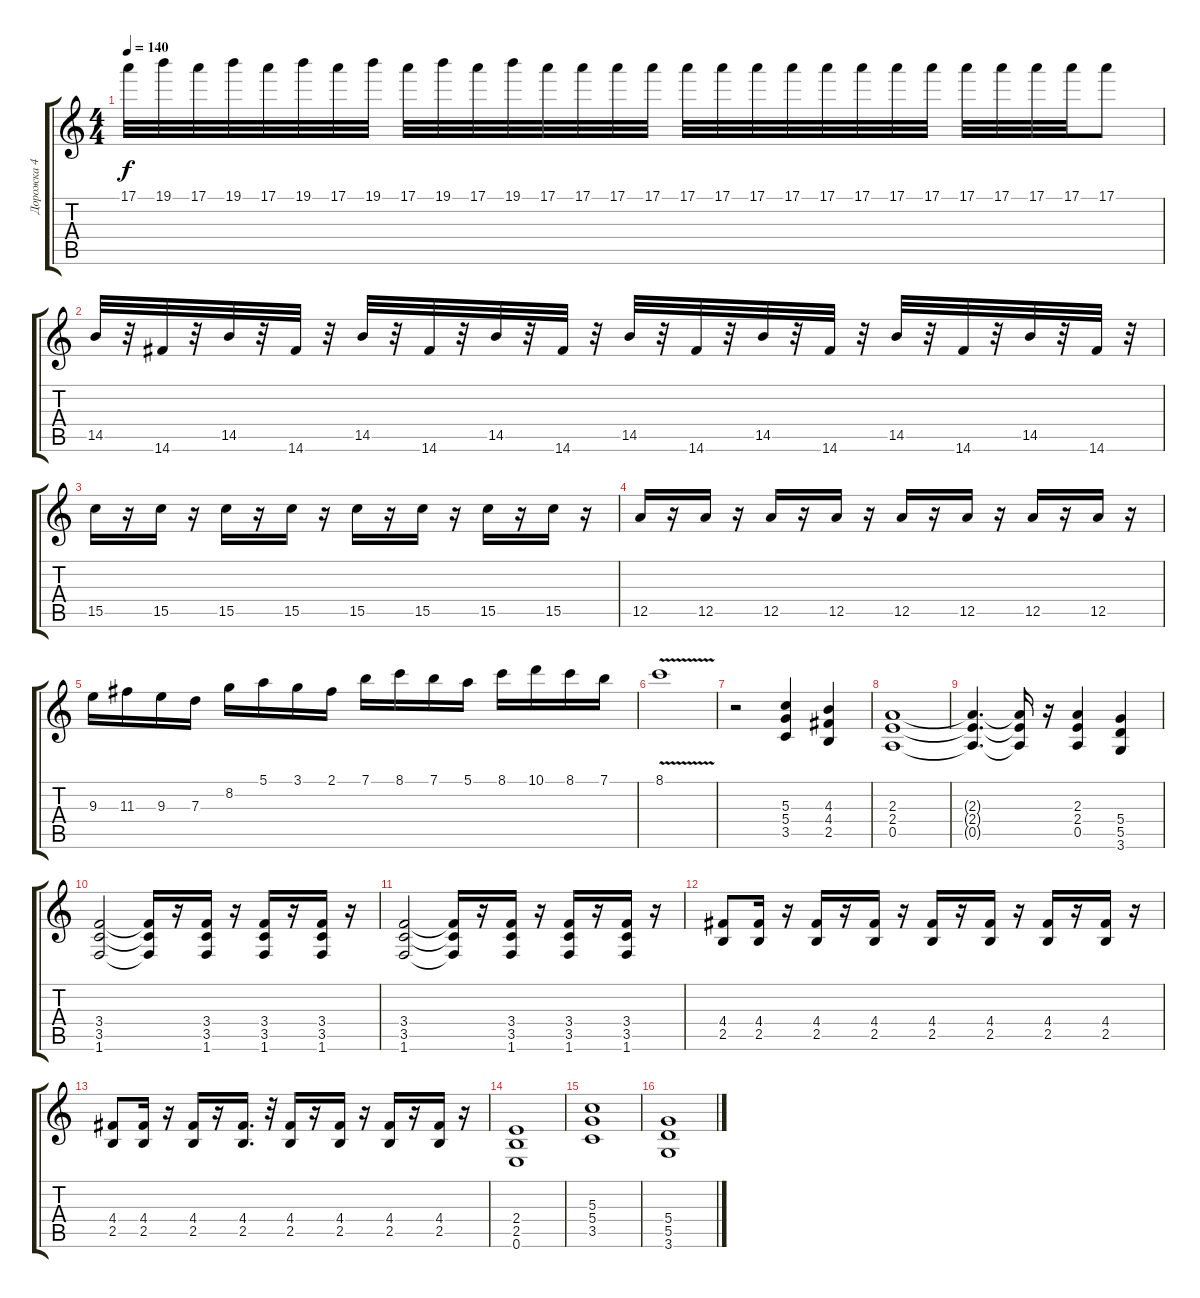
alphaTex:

\track ("Дорожка 4" "Дорожка 4") {instrument distortionguitar}
\staff {score tabs}
\tuning (E4 B3 G3 D3 A2 E2) {hide}
\ts (4 4)
\tempo 140
\clef g2
\ks c
17.1.32{dy f} 19.1.32 17.1.32 19.1.32 17.1.32 19.1.32 17.1.32 19.1.32 17.1.32 19.1.32 17.1.32 19.1.32 17.1.32 17.1.32 17.1.32 17.1.32 17.1.32 17.1.32 17.1.32 17.1.32 17.1.32 17.1.32 17.1.32 17.1.32 17.1.32 17.1.32 17.1.32 17.1.32 17.1.8 |
14.5.32 r.32 14.6.32 r.32 14.5.32 r.32 14.6.32 r.32 14.5.32 r.32 14.6.32 r.32 14.5.32 r.32 14.6.32 r.32 14.5.32 r.32 14.6.32 r.32 14.5.32 r.32 14.6.32 r.32 14.5.32 r.32 14.6.32 r.32 14.5.32 r.32 14.6.32 r.32 |
15.5.16 r.16 15.5.16 r.16 15.5.16 r.16 15.5.16 r.16 15.5.16 r.16 15.5.16 r.16 15.5.16 r.16 15.5.16 r.16 |
12.5.16 r.16 12.5.16 r.16 12.5.16 r.16 12.5.16 r.16 12.5.16 r.16 12.5.16 r.16 12.5.16 r.16 12.5.16 r.16 |
9.3.16 11.3.16 9.3.16 7.3.16 8.2.16 5.1.16 3.1.16 2.1.16 7.1.16 8.1.16 7.1.16 5.1.16 8.1.16 10.1.16 8.1.16 7.1.16 |
8.1{v}.1 |
r.2 (5.3 5.4 3.5).4 (4.3 4.4 2.5).4 |
(2.3 2.4 0.5).1 |
(2.3{t} 2.4{t} 0.5{t}).4{d} (2.3{t} 2.4{t} 0.5{t}).16 r.16 (2.3 2.4 0.5).4 (5.4 5.5 3.6).4 |
(3.4 3.5 1.6).2 (3.4{t} 3.5{t} 1.6{t}).16 r.16 (3.4 3.5 1.6).16 r.16 (3.4 3.5 1.6).16 r.16 (3.4 3.5 1.6).16 r.16 |
(3.4 3.5 1.6).2 (3.4{t} 3.5{t} 1.6{t}).16 r.16 (3.4 3.5 1.6).16 r.16 (3.4 3.5 1.6).16 r.16 (3.4 3.5 1.6).16 r.16 |
(4.4 2.5).8 (4.4 2.5).16 r.16 (4.4 2.5).16 r.16 (4.4 2.5).16 r.16 (4.4 2.5).16 r.16 (4.4 2.5).16 r.16 (4.4 2.5).16 r.16 (4.4 2.5).16 r.16 |
(4.4 2.5).8 (4.4 2.5).16 r.16 (4.4 2.5).16 r.16 (4.4 2.5).16{d} r.32 (4.4 2.5).16 r.16 (4.4 2.5).16 r.16 (4.4 2.5).16 r.16 (4.4 2.5).16 r.16 |
(2.4 2.5 0.6).1 |
(5.3 5.4 3.5).1 |
(5.4 5.5 3.6).1
